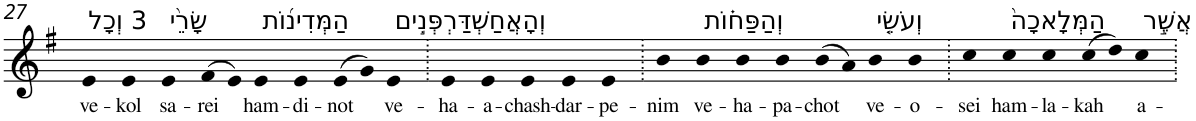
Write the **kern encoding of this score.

**kern	**text
*part1	*part1
*staff1	*staff1
*I"Piano	*
*I'Pno	*
!!LO:PB:g=z
*clefG2	*
*k[f#]	*
*G:	*
=27	=27
!LO:TX:a:t=3 וְכָל	!
!	!LO:LY:b
4e	ve-
!	!LO:LY:b
4e	-kol
!LO:TX:a:t=שָׂרֵ֨י	!
!	!LO:LY:b
4e	sa-
!	!LO:LY:b
(>8f#	-rei
8e)	.
!LO:TX:a:t=הַמְּדִינ֜וֹת	!
!	!LO:LY:b
4e	ham-
!	!LO:LY:b
4e	-di-
!	!LO:LY:b
(>8e	-not
8g)	.
!LO:TX:a:t=וְהָאֲחַשְׁדַּרְפְּנִ֣ים	!
!	!LO:LY:b
4e	ve-
=28.	=28.
!	!LO:LY:b
4e	-ha-
!	!LO:LY:b
4e	-a-
!	!LO:LY:b
4e	-chash-
!	!LO:LY:b
4e	-dar-
!	!LO:LY:b
4e	-pe-
=29.	=29.
!	!LO:LY:b
4b	-nim
!LO:TX:a:t=וְהַפַּח֗וֹת	!
!	!LO:LY:b
4b	ve-
!	!LO:LY:b
4b	-ha-
!	!LO:LY:b
4b	-pa-
!	!LO:LY:b
(>8b	-chot
8a)	.
!LO:TX:a:t=וְעֹשֵׂ֤י	!
!	!LO:LY:b
4b	ve-
!	!LO:LY:b
4b	-o-
=30.	=30.
!	!LO:LY:b
4cc	-sei
!LO:TX:a:t=הַמְּלָאכָה֙	!
!	!LO:LY:b
4cc	ham-
!	!LO:LY:b
4cc	-la-
!	!LO:LY:b
(>8cc	-kah
8dd)	.
!LO:TX:a:t=אֲשֶׁ֣ר	!
!	!LO:LY:b
4cc	a-
=.	=.
*-	*-
